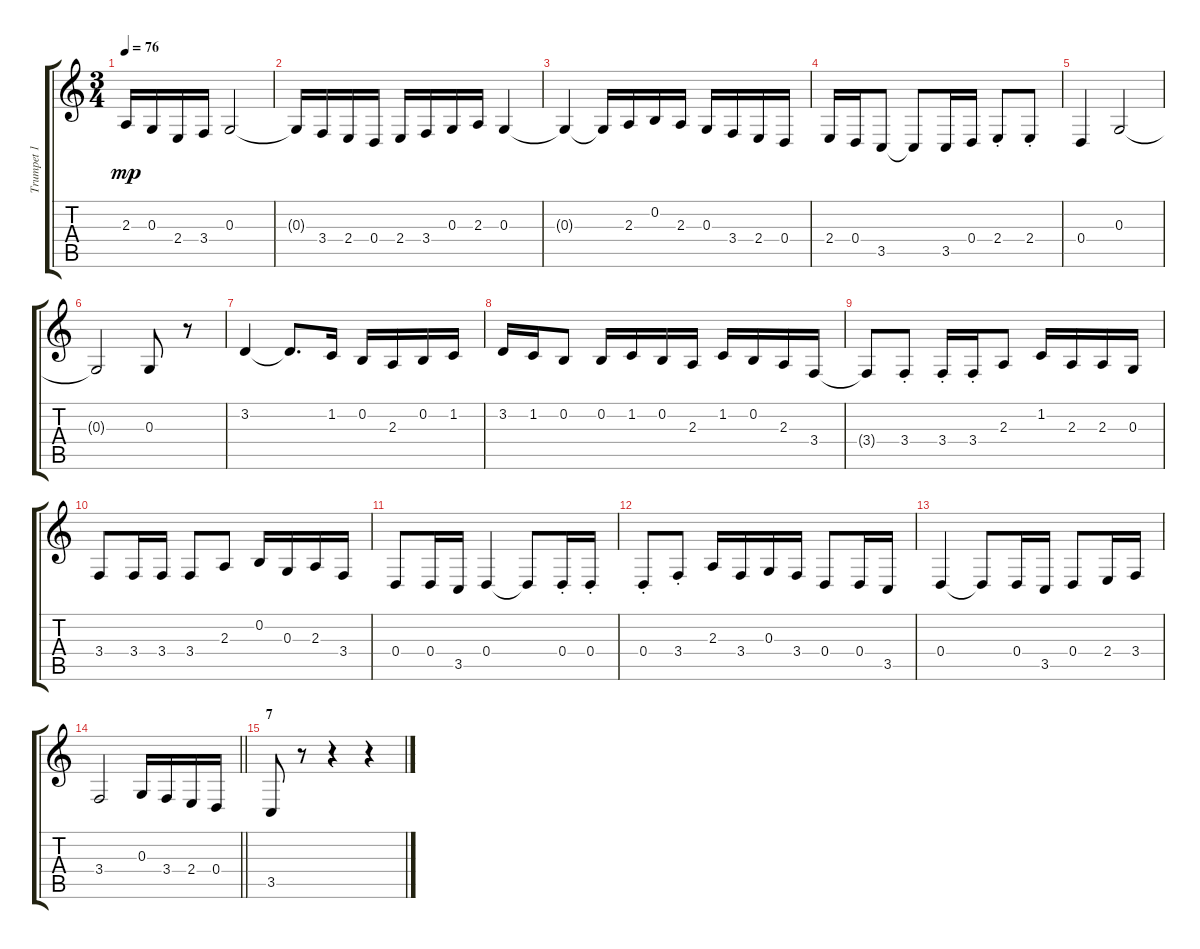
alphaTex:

\track ("Trumpet 1" "Trumpet 1") {instrument trumpet}
\staff {score tabs}
\tuning (E4 B3 G3 D3 A2 E2) {hide}
\ts (3 4)
\tempo 76
\clef g2
\ks c
2.3.16{dy mp} 0.3.16 2.4.16 3.4.16 0.3.2 |
0.3{t}.16 3.4.16 2.4.16 0.4.16 2.4.16 3.4.16 0.3.16 2.3.16 0.3.4 |
0.3{t}.4 0.3{t}.16 2.3.16 0.2.16 2.3.16 0.3.16 3.4.16 2.4.16 0.4.16 |
2.4.16 0.4.16 3.5.8 3.5{t}.8 3.5.16 0.4.16 2.4{st}.8 2.4{st}.8 |
0.4.4 0.3.2 |
0.3{t}.2 0.3.8 r.8 |
3.2.4 3.2{t}.8{d} 1.2.16 0.2.16 2.3.16 0.2.16 1.2.16 |
3.2.16 1.2.16 0.2.8 0.2.16 1.2.16 0.2.16 2.3.16 1.2.16 0.2.16 2.3.16 3.4.16 |
3.4{t}.8 3.4{st}.8 3.4{st}.16 3.4{st}.16 2.3.8 1.2.16 2.3.16 2.3.16 0.3.16 |
3.4.8 3.4.16 3.4.16 3.4.8 2.3.8 0.2.16 0.3.16 2.3.16 3.4.16 |
0.4.8 0.4.16 3.5.16 0.4.4 0.4{t}.8 0.4{st}.16 0.4{st}.16 |
0.4{st}.8 3.4{st}.8 2.3.16 3.4.16 0.3.16 3.4.16 0.4.8 0.4.16 3.5.16 |
0.4.4 0.4{t}.8 0.4.16 3.5.16 0.4.8 2.4.16 3.4.16 |
\barLineRight lightlight
3.4.2 0.3.16 3.4.16 2.4.16 0.4.16 |
\section ("" "7")
3.5.8 r.8 r.4 r.4
